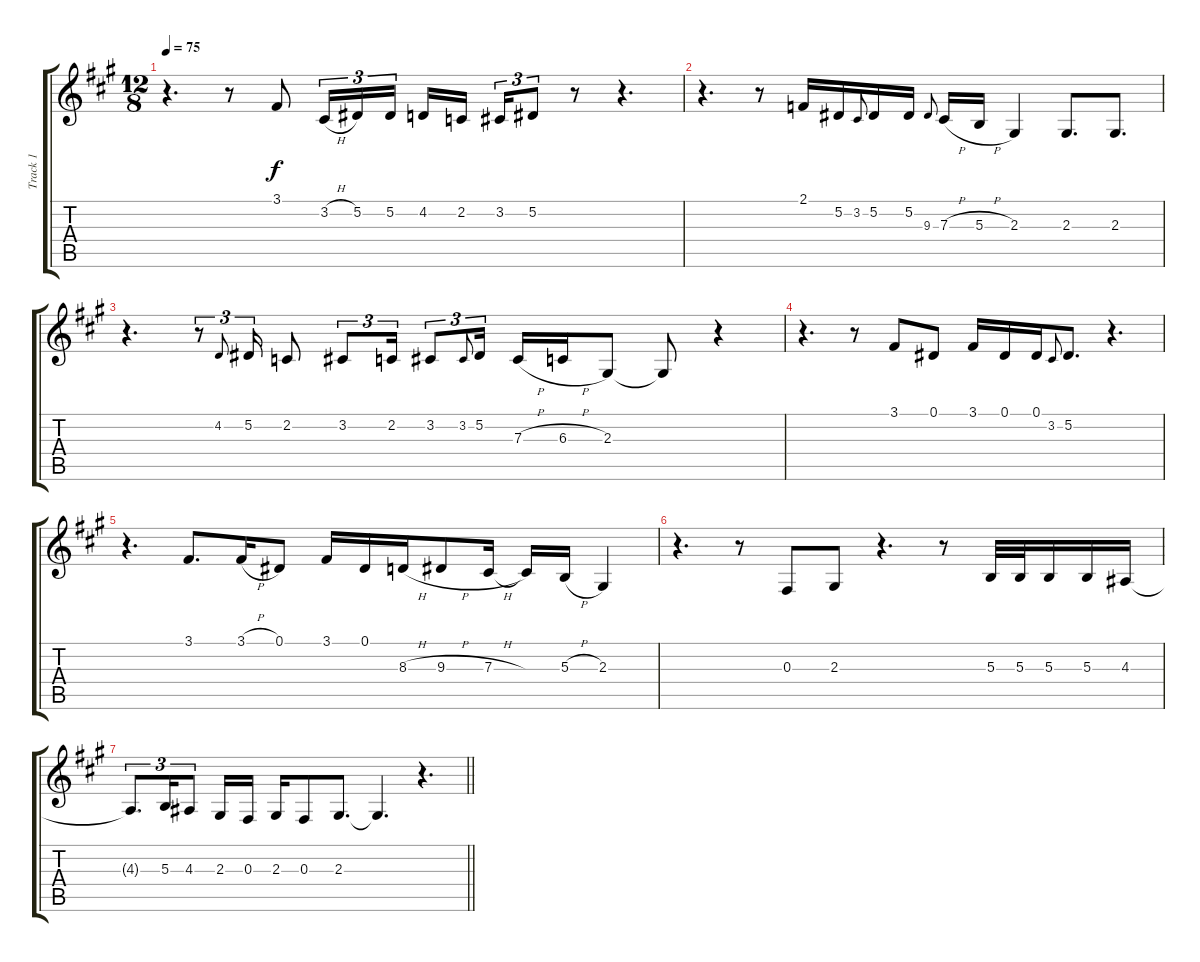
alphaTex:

\track ("Track 1" "Track 1") {instrument tenorsax}
\staff {score tabs}
\tuning (Eb4 Bb3 Gb3 Db3 Ab2 Eb2) {hide}
\ts (12 8)
\tempo 75
\clef g2
\ks a
r.4{d dy f} r.8 3.1.8 3.2{h}.16{tu (3 2)} 5.2.16{tu (3 2)} 5.2.16{tu (3 2)} 4.2.16 2.2.16{beam splitsecondary} 3.2.16{tu (3 2)} 5.2.8{tu (3 2)} r.8 r.4{d} |
r.4{d} r.8 2.1.16 5.2.16 3.2.8{gr onbeat} 5.2.16 5.2.16 9.3.8{gr onbeat} 7.3{h}.16 5.3{h}.16 2.3.4 2.3.8{d} 2.3.8{d} |
r.4{d} r.8{tu (3 2)} 4.2.8{gr onbeat} 5.2.16{tu (3 2)} 2.2.8 3.2.8{tu (3 2)} 2.2.16{tu (3 2)} 3.2.8{tu (3 2)} 3.2.8{gr onbeat} 5.2.16{tu (3 2) beam splitsecondary} 7.3{h}.16 6.3{h}.16 2.3.8 2.3{t}.8 r.4 |
r.4{d} r.8 3.1.8 0.1.8 3.1.16 0.1.16 0.1.16 3.2.8{gr onbeat} 5.2.8{d} r.4{d} |
r.4{d} 3.1.8{d} 3.1{h}.16 0.1.8 3.1.16 0.1.16 8.3{h}.16 9.3{h}.8 7.3{h}.16 7.3{t}.16 5.3{h}.16 2.3.4 |
r.4{d} r.8 0.3.8 2.3.8 r.4{d} r.8 5.3.32 5.3.32 5.3.16 5.3.16 4.3.16 |
\barLineRight lightlight
4.3{t}.8{d tu (3 2)} 5.3.16{tu (3 2)} 4.3.8{tu (3 2)} 2.3.16 0.3.16 2.3.16 0.3.8 2.3.8{d} 2.3{t}.4{d} r.4{d}
